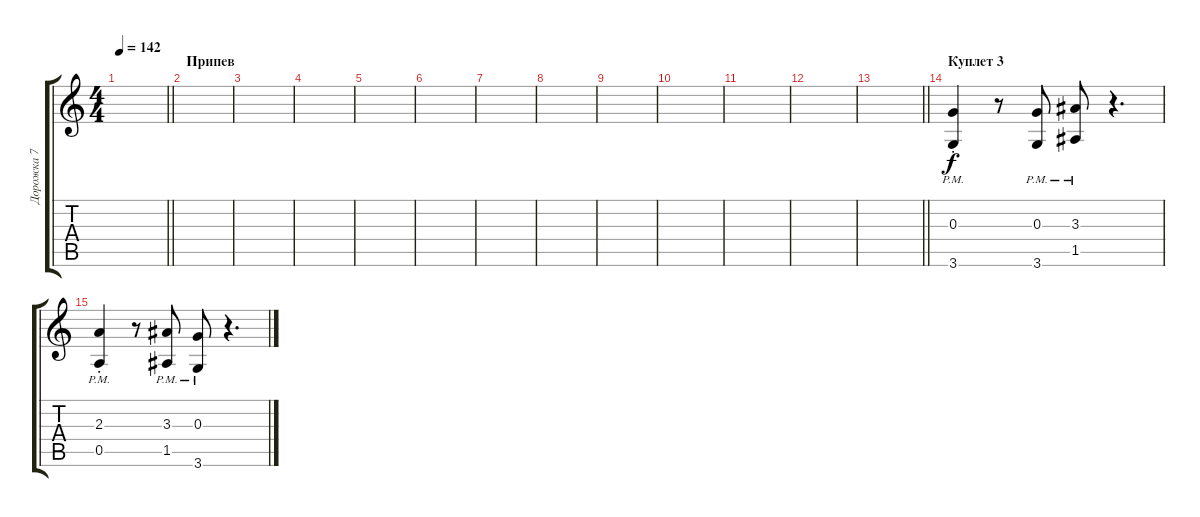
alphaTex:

\track ("Дорожка 7" "Дорожка 7") {instrument contrabass}
\staff {score tabs}
\tuning (E4 B3 G3 D3 A2 E2) {hide}
\ts (4 4)
\tempo 142
\clef g2
\barLineRight lightlight
\ks c
|
\section ("" "Припев")
|
|
|
|
|
|
|
|
|
|
|
\barLineRight lightlight
|
\section ("" "Куплет 3")
(0.3{pm st} 3.6{pm st}).4 r.8 (0.3{pm} 3.6{pm}).8 (3.3{pm} 1.5{pm}).8 r.4{d} |
(2.3{pm st} 0.5{pm st}).4 r.8 (3.3{pm} 1.5{pm}).8 (0.3{pm} 3.6{pm}).8 r.4{d}
